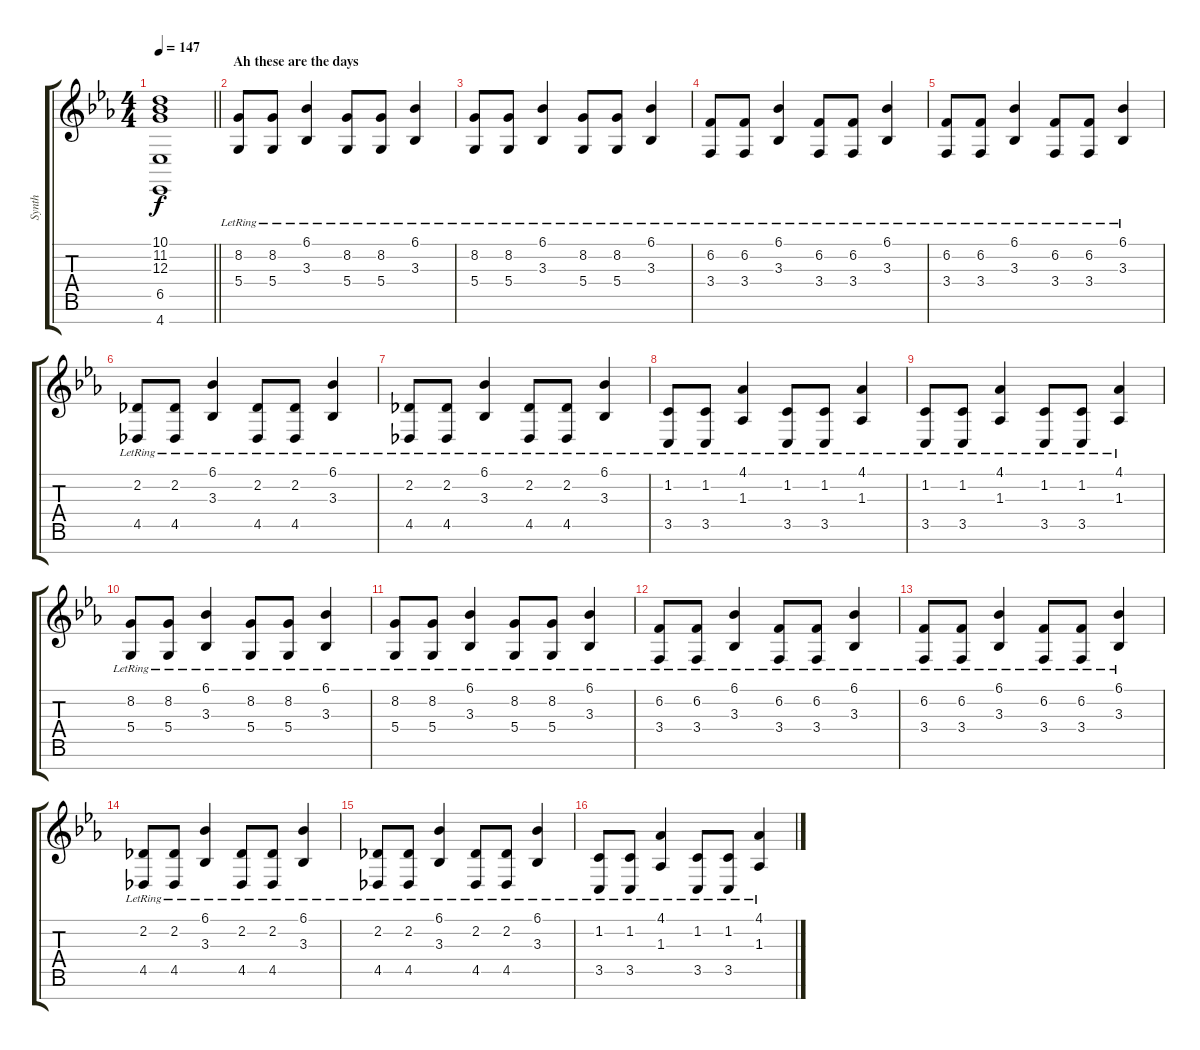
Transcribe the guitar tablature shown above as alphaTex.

\track ("Synth" "Synth") {instrument pad1newage}
\staff {score tabs}
\tuning (E4 B3 G3 D3 A2 E2 B1) {hide}
\ts (4 4)
\tempo 147
\clef g2
\barLineRight lightlight
\ks eb
(10.1{t} 11.2{t} 12.3{t} 6.5{t} 4.7{t}).1{dy f} |
\section ("" "Ah these are the days")
(8.2{lr} 5.4{lr}).8{instrument pad1newage} (8.2{lr} 5.4{lr}).8 (6.1{lr} 3.3{lr}).4 (8.2{lr} 5.4{lr}).8 (8.2{lr} 5.4{lr}).8 (6.1{lr} 3.3{lr}).4 |
(8.2{lr} 5.4{lr}).8 (8.2{lr} 5.4{lr}).8 (6.1{lr} 3.3{lr}).4 (8.2{lr} 5.4{lr}).8 (8.2{lr} 5.4{lr}).8 (6.1{lr} 3.3{lr}).4 |
(6.2{lr} 3.4{lr}).8 (6.2{lr} 3.4{lr}).8 (6.1{lr} 3.3{lr}).4 (6.2{lr} 3.4{lr}).8 (6.2{lr} 3.4{lr}).8 (6.1{lr} 3.3{lr}).4 |
(6.2{lr} 3.4{lr}).8 (6.2{lr} 3.4{lr}).8 (6.1{lr} 3.3{lr}).4 (6.2{lr} 3.4{lr}).8 (6.2{lr} 3.4{lr}).8 (6.1{lr} 3.3{lr}).4 |
(2.2{lr} 4.5{lr}).8 (2.2{lr} 4.5{lr}).8 (6.1{lr} 3.3{lr}).4 (2.2{lr} 4.5{lr}).8 (2.2{lr} 4.5{lr}).8 (6.1{lr} 3.3{lr}).4 |
(2.2{lr} 4.5{lr}).8 (2.2{lr} 4.5{lr}).8 (6.1{lr} 3.3{lr}).4 (2.2{lr} 4.5{lr}).8 (2.2{lr} 4.5{lr}).8 (6.1{lr} 3.3{lr}).4 |
(1.2{lr} 3.5{lr}).8 (1.2{lr} 3.5{lr}).8 (4.1{lr} 1.3{lr}).4 (1.2{lr} 3.5{lr}).8 (1.2{lr} 3.5{lr}).8 (4.1{lr} 1.3{lr}).4 |
(1.2{lr} 3.5{lr}).8 (1.2{lr} 3.5{lr}).8 (4.1{lr} 1.3{lr}).4 (1.2{lr} 3.5{lr}).8 (1.2{lr} 3.5{lr}).8 (4.1{lr} 1.3{lr}).4 |
(8.2{lr} 5.4{lr}).8 (8.2{lr} 5.4{lr}).8 (6.1{lr} 3.3{lr}).4 (8.2{lr} 5.4{lr}).8 (8.2{lr} 5.4{lr}).8 (6.1{lr} 3.3{lr}).4 |
(8.2{lr} 5.4{lr}).8 (8.2{lr} 5.4{lr}).8 (6.1{lr} 3.3{lr}).4 (8.2{lr} 5.4{lr}).8 (8.2{lr} 5.4{lr}).8 (6.1{lr} 3.3{lr}).4 |
(6.2{lr} 3.4{lr}).8 (6.2{lr} 3.4{lr}).8 (6.1{lr} 3.3{lr}).4 (6.2{lr} 3.4{lr}).8 (6.2{lr} 3.4{lr}).8 (6.1{lr} 3.3{lr}).4 |
(6.2{lr} 3.4{lr}).8 (6.2{lr} 3.4{lr}).8 (6.1{lr} 3.3{lr}).4 (6.2{lr} 3.4{lr}).8 (6.2{lr} 3.4{lr}).8 (6.1{lr} 3.3{lr}).4 |
(2.2{lr} 4.5{lr}).8 (2.2{lr} 4.5{lr}).8 (6.1{lr} 3.3{lr}).4 (2.2{lr} 4.5{lr}).8 (2.2{lr} 4.5{lr}).8 (6.1{lr} 3.3{lr}).4 |
(2.2{lr} 4.5{lr}).8 (2.2{lr} 4.5{lr}).8 (6.1{lr} 3.3{lr}).4 (2.2{lr} 4.5{lr}).8 (2.2{lr} 4.5{lr}).8 (6.1{lr} 3.3{lr}).4 |
(1.2{lr} 3.5{lr}).8 (1.2{lr} 3.5{lr}).8 (4.1{lr} 1.3{lr}).4 (1.2{lr} 3.5{lr}).8 (1.2{lr} 3.5{lr}).8 (4.1{lr} 1.3{lr}).4
